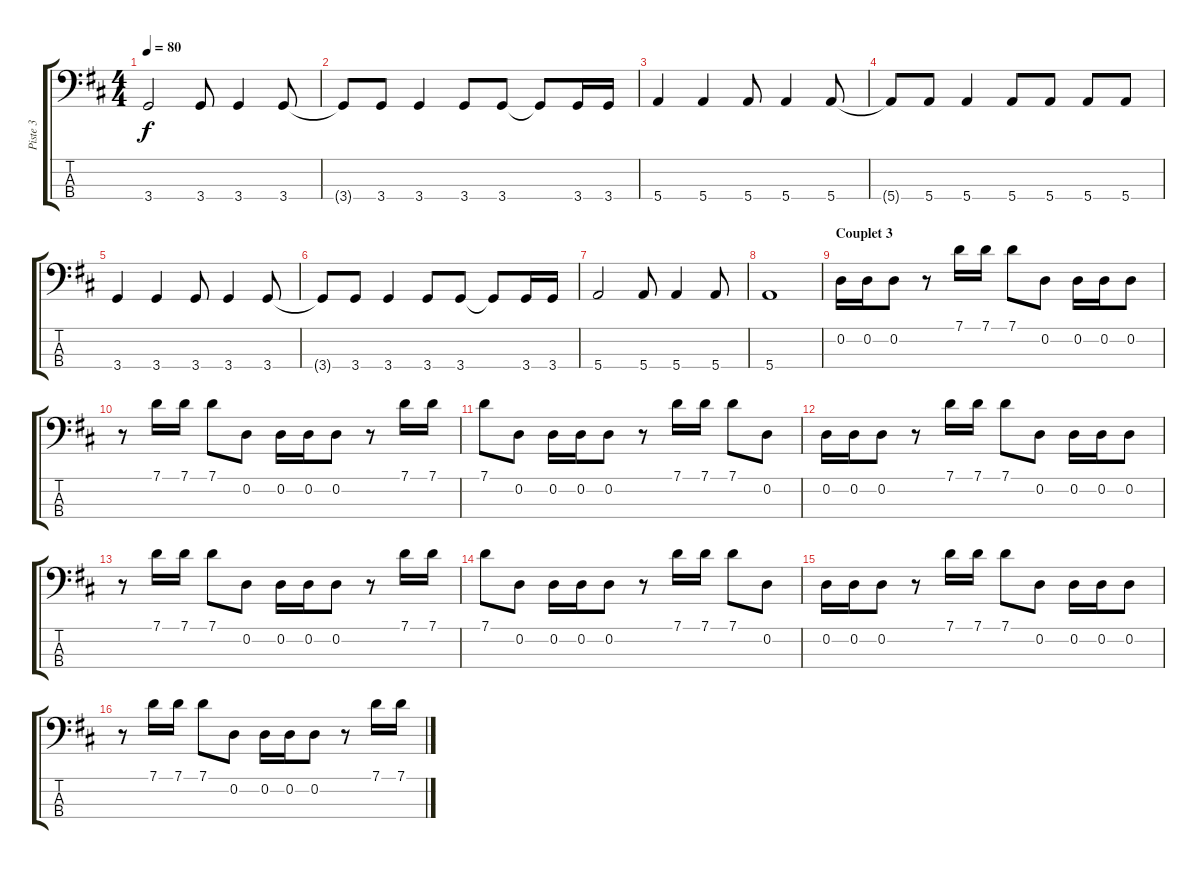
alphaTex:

\track ("Piste 3" "Piste 3") {instrument electricbassfinger}
\staff {score tabs}
\tuning (G2 D2 A1 E1) {hide}
\ts (4 4)
\tempo 80
\clef f4
\ks d
3.4.2{dy f} 3.4.8 3.4.4 3.4.8 |
3.4{t}.8 3.4.8 3.4.4 3.4.8 3.4.8 3.4{t}.8 3.4.16 3.4.16 |
5.4.4 5.4.4 5.4.8 5.4.4 5.4.8 |
5.4{t}.8 5.4.8 5.4.4 5.4.8 5.4.8 5.4.8 5.4.8 |
3.4.4 3.4.4 3.4.8 3.4.4 3.4.8 |
3.4{t}.8 3.4.8 3.4.4 3.4.8 3.4.8 3.4{t}.8 3.4.16 3.4.16 |
5.4.2 5.4.8 5.4.4 5.4.8 |
5.4.1 |
\section ("" "Couplet 3")
0.2.16 0.2.16 0.2.8 r.8 7.1.16 7.1.16 7.1.8 0.2.8 0.2.16 0.2.16 0.2.8 |
r.8 7.1.16 7.1.16 7.1.8 0.2.8 0.2.16 0.2.16 0.2.8 r.8 7.1.16 7.1.16 |
7.1.8 0.2.8 0.2.16 0.2.16 0.2.8 r.8 7.1.16 7.1.16 7.1.8 0.2.8 |
0.2.16 0.2.16 0.2.8 r.8 7.1.16 7.1.16 7.1.8 0.2.8 0.2.16 0.2.16 0.2.8 |
r.8 7.1.16 7.1.16 7.1.8 0.2.8 0.2.16 0.2.16 0.2.8 r.8 7.1.16 7.1.16 |
7.1.8 0.2.8 0.2.16 0.2.16 0.2.8 r.8 7.1.16 7.1.16 7.1.8 0.2.8 |
0.2.16 0.2.16 0.2.8 r.8 7.1.16 7.1.16 7.1.8 0.2.8 0.2.16 0.2.16 0.2.8 |
r.8 7.1.16 7.1.16 7.1.8 0.2.8 0.2.16 0.2.16 0.2.8 r.8 7.1.16 7.1.16
